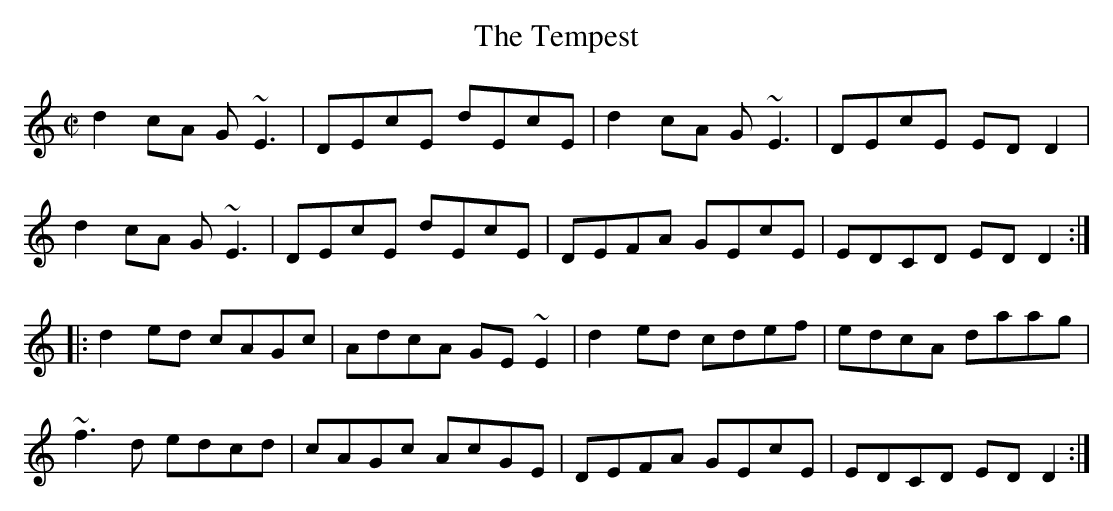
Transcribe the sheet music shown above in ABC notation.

X:1
T:Tempest, The
M:C|
L:1/8
K:DDor
d2cA G~E3|DEcE dEcE|d2cA G~E3|DEcE EDD2|
!d2cA G~E3|DEcE dEcE|DEFA GEcE|EDCD EDD2:|
!|:d2ed cAGc|AdcA GE~E2|d2ed cdef|edcA daag|
!~f3d edcd|cAGc AcGE|DEFA GEcE|EDCD EDD2:|
